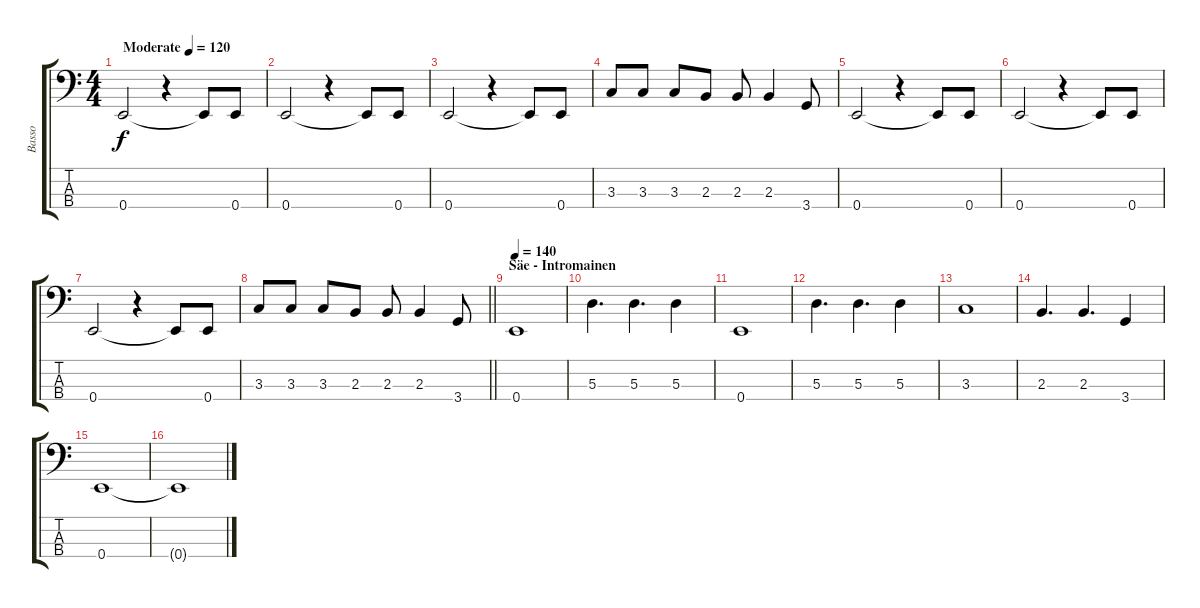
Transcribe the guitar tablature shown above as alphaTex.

\track ("Basso" "Basso") {instrument electricbassfinger}
\staff {score tabs}
\tuning (G2 D2 A1 E1) {hide}
\ts (4 4)
\tempo (120 "Moderate")
\tempo 100
\tempo (120 "Moderate")
\clef f4
\ks c
0.4.2{dy f instrument electricbassfinger} r.4 0.4{t}.8 0.4.8 |
0.4.2 r.4 0.4{t}.8 0.4.8 |
0.4.2 r.4 0.4{t}.8 0.4.8 |
3.3.8 3.3.8 3.3.8 2.3.8 2.3.8 2.3.4 3.4.8 |
0.4.2 r.4 0.4{t}.8 0.4.8 |
0.4.2 r.4 0.4{t}.8 0.4.8 |
0.4.2 r.4 0.4{t}.8 0.4.8 |
\barLineRight lightlight
3.3.8 3.3.8 3.3.8 2.3.8 2.3.8 2.3.4 3.4.8 |
\section ("" "Säe - Intromainen")
\tempo 140
0.4.1 |
5.3.4{d} 5.3.4{d} 5.3.4 |
0.4.1 |
5.3.4{d} 5.3.4{d} 5.3.4 |
3.3.1 |
2.3.4{d} 2.3.4{d} 3.4.4 |
0.4.1 |
0.4{t}.1
